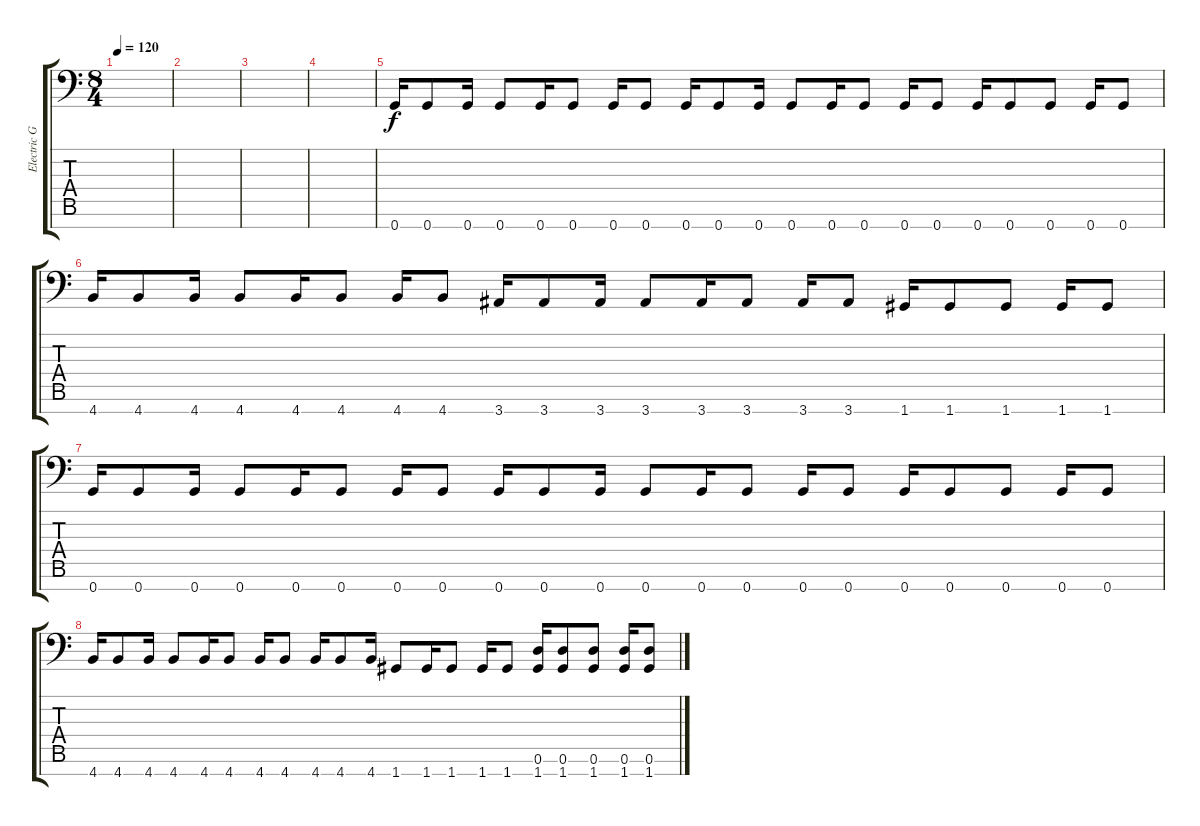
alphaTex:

\track ("Electric Guitar" "Electric G") {instrument distortionguitar}
\staff {score tabs}
\tuning (D4 A3 F3 C3 G2 D2 G1) {hide}
\ts (8 4)
\tempo 120
\clef f4
\ks c
|
|
|
|
0.7.16 0.7.8 0.7.16 0.7.8 0.7.16 0.7.8 0.7.16 0.7.8 0.7.16 0.7.8 0.7.16 0.7.8 0.7.16 0.7.8 0.7.16 0.7.8 0.7.16 0.7.8 0.7.8 0.7.16 0.7.8 |
4.7.16 4.7.8 4.7.16 4.7.8 4.7.16 4.7.8 4.7.16 4.7.8 3.7.16 3.7.8 3.7.16 3.7.8 3.7.16 3.7.8 3.7.16 3.7.8 1.7.16 1.7.8 1.7.8 1.7.16 1.7.8 |
0.7.16 0.7.8 0.7.16 0.7.8 0.7.16 0.7.8 0.7.16 0.7.8 0.7.16 0.7.8 0.7.16 0.7.8 0.7.16 0.7.8 0.7.16 0.7.8 0.7.16 0.7.8 0.7.8 0.7.16 0.7.8 |
4.7.16 4.7.8 4.7.16 4.7.8 4.7.16 4.7.8 4.7.16 4.7.8 4.7.16 4.7.8 4.7.16 1.7.8 1.7.16 1.7.8 1.7.16 1.7.8 (0.6 1.7).16 (0.6 1.7).8 (0.6 1.7).8 (0.6 1.7).16 (0.6 1.7).8
